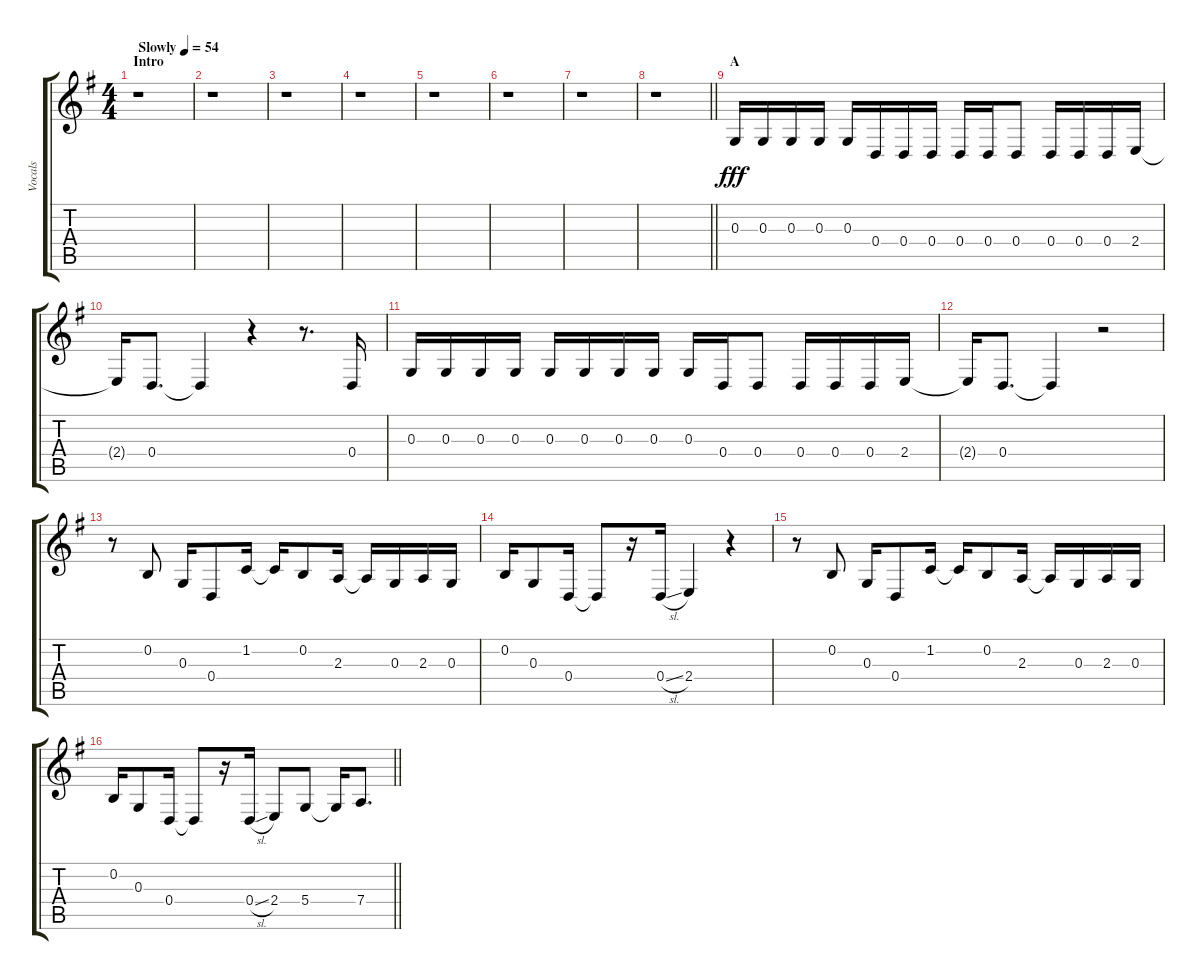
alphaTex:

\track ("Vocals" "Vocals") {instrument voiceoohs}
\staff {score tabs}
\tuning (E4 B3 G3 D3 A2 E2) {hide}
\ts (4 4)
\section ("" "Intro")
\tempo (54 "Slowly")
\clef g2
\ks g
r.1{dy fff instrument voiceoohs} |
r.1 |
r.1 |
r.1 |
r.1 |
r.1 |
r.1 |
\barLineRight lightlight
r.1 |
\section ("" "A")
0.3.16 0.3.16 0.3.16 0.3.16 0.3.16 0.4.16 0.4.16 0.4.16 0.4.16 0.4.16 0.4.8 0.4.16 0.4.16 0.4.16 2.4.16 |
2.4{t}.16 0.4.8{d} 0.4{t}.4 r.4 r.8{d} 0.4.16 |
0.3.16 0.3.16 0.3.16 0.3.16 0.3.16 0.3.16 0.3.16 0.3.16 0.3.16 0.4.16 0.4.8 0.4.16 0.4.16 0.4.16 2.4.16 |
2.4{t}.16 0.4.8{d} 0.4{t}.4 r.2 |
r.8 0.2.8 0.3.16 0.4.8 1.2.16 1.2{t}.16 0.2.8 2.3.16 2.3{t}.16 0.3.16 2.3.16 0.3.16 |
0.2.16 0.3.8 0.4.16 0.4{t}.8 r.16 0.4{sl}.16 2.4.4 r.4 |
r.8 0.2.8 0.3.16 0.4.8 1.2.16 1.2{t}.16 0.2.8 2.3.16 2.3{t}.16 0.3.16 2.3.16 0.3.16 |
\barLineRight lightlight
0.2.16 0.3.8 0.4.16 0.4{t}.8 r.16 0.4{sl}.16 2.4.8 5.4.8 5.4{t}.16 7.4.8{d}
